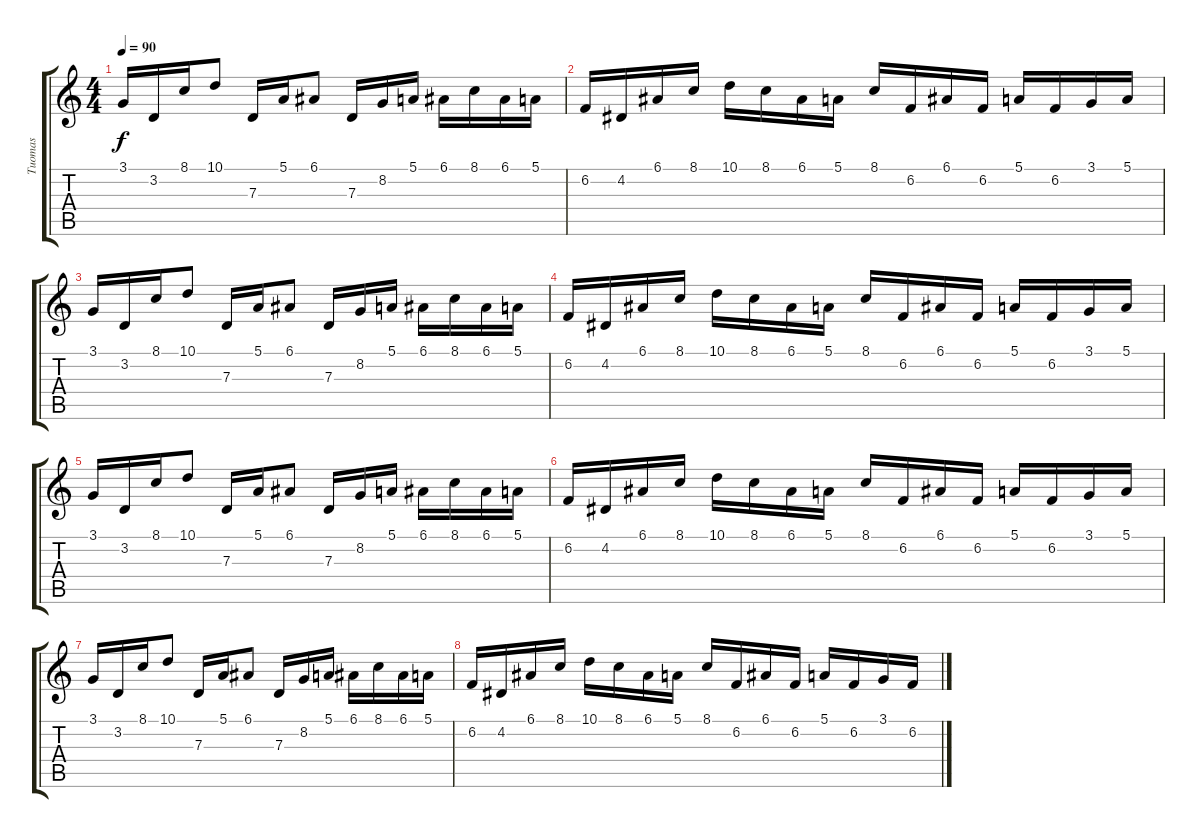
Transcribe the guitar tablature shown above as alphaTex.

\track ("Tuomas" "Tuomas") {instrument fx4atmosphere}
\staff {score tabs}
\tuning (E4 B3 G3 D3 A2 E2) {hide}
\ts (4 4)
\tempo 90
\clef g2
\ks c
3.1.16{dy f instrument fx4atmosphere} 3.2.16 8.1.16 10.1.8 7.3.16 5.1.16 6.1.8 7.3.16 8.2.16 5.1.16 6.1.16 8.1.16 6.1.16 5.1.16 |
6.2.16 4.2.16 6.1.16 8.1.16 10.1.16 8.1.16 6.1.16 5.1.16 8.1.16 6.2.16 6.1.16 6.2.16 5.1.16 6.2.16 3.1.16 5.1.16 |
3.1.16 3.2.16 8.1.16 10.1.8 7.3.16 5.1.16 6.1.8 7.3.16 8.2.16 5.1.16 6.1.16 8.1.16 6.1.16 5.1.16 |
6.2.16 4.2.16 6.1.16 8.1.16 10.1.16 8.1.16 6.1.16 5.1.16 8.1.16 6.2.16 6.1.16 6.2.16 5.1.16 6.2.16 3.1.16 5.1.16 |
3.1.16 3.2.16 8.1.16 10.1.8 7.3.16 5.1.16 6.1.8 7.3.16 8.2.16 5.1.16 6.1.16 8.1.16 6.1.16 5.1.16 |
6.2.16 4.2.16 6.1.16 8.1.16 10.1.16 8.1.16 6.1.16 5.1.16 8.1.16 6.2.16 6.1.16 6.2.16 5.1.16 6.2.16 3.1.16 5.1.16 |
3.1.16 3.2.16 8.1.16 10.1.8 7.3.16 5.1.16 6.1.8 7.3.16 8.2.16 5.1.16 6.1.16 8.1.16 6.1.16 5.1.16 |
6.2.16 4.2.16 6.1.16 8.1.16 10.1.16 8.1.16 6.1.16 5.1.16 8.1.16 6.2.16 6.1.16 6.2.16 5.1.16 6.2.16 3.1.16 6.2.16
